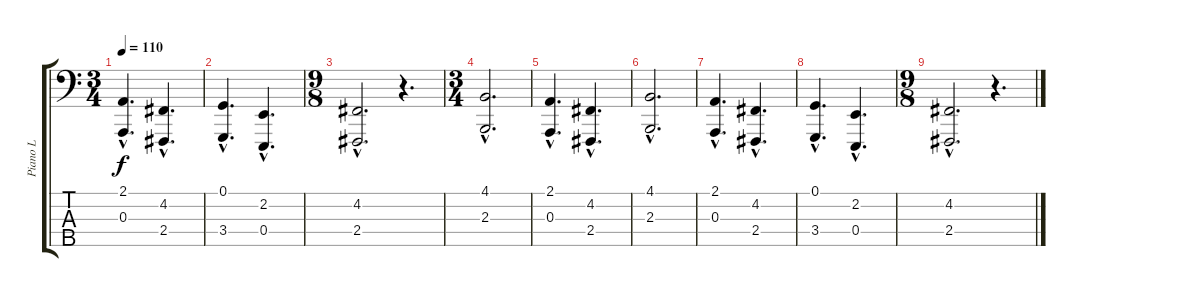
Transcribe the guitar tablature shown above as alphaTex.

\track ("Piano L" "Piano L") {instrument acousticgrandpiano}
\staff {score tabs}
\tuning (G2 D2 A1 E1 B0) {hide}
\ts (3 4)
\tempo 110
\clef f4
\ks c
(2.1{hac} 0.3{hac}).4{d dy f} (4.2{hac} 2.4{hac}).4{d} |
(0.1{hac} 3.4{hac}).4{d} (2.2{hac} 0.4{hac}).4{d} |
\ts (9 8)
(4.2{hac} 2.4{hac}).2{d} r.4{d} |
\ts (3 4)
(4.1{hac} 2.3{hac}).2{d} |
(2.1{hac} 0.3{hac}).4{d} (4.2{hac} 2.4{hac}).4{d} |
(4.1{hac} 2.3{hac}).2{d} |
(2.1{hac} 0.3{hac}).4{d} (4.2{hac} 2.4{hac}).4{d} |
(0.1{hac} 3.4{hac}).4{d} (2.2{hac} 0.4{hac}).4{d} |
\ts (9 8)
(4.2{hac} 2.4{hac}).2{d} r.4{d}
